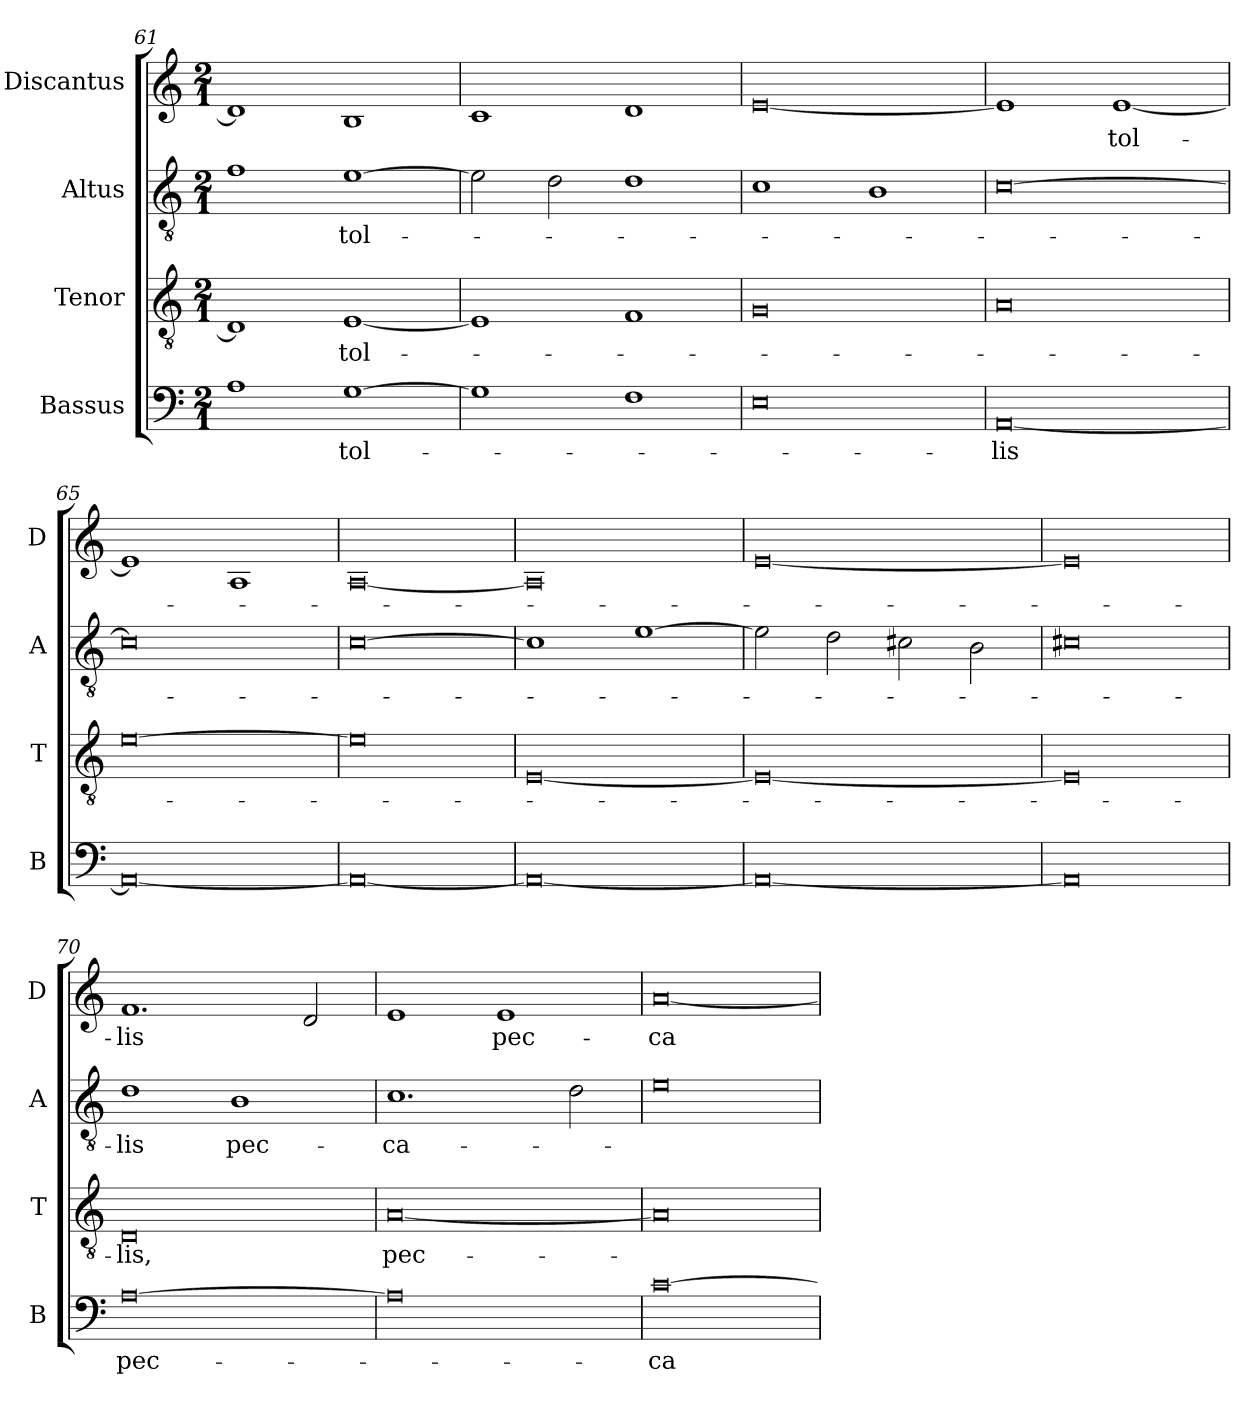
**kern	**text	**kern	**text	**kern	**text	**kern	**text
*part4	*part4	*part3	*part3	*part2	*part2	*part1	*part1
*staff4	*staff4	*staff3	*staff3	*staff2	*staff2	*staff1	*staff1
*I"Bassus	*	*I"Tenor	*	*I"Altus	*	*I"Discantus	*
*I'B	*	*I'T	*	*I'A	*	*I'D	*
*clefF4	*	*clefGv2	*	*clefGv2	*	*clefG2	*
*k[]	*	*k[]	*	*k[]	*	*k[]	*
*M2/1	*	*M2/1	*	*M2/1	*	*M2/1	*
=61	=61	=61	=61	=61	=61	=61	=61
1A	.	1D]	.	1f	.	1d]	.
[1G	tol-	[1E	tol-	[1e	tol-	1B	.
=62	=62	=62	=62	=62	=62	=62	=62
1G]	.	1E]	.	2e]	.	1c	.
.	.	.	.	2d	.	.	.
1F	.	1F	.	1d	.	1d	.
=63	=63	=63	=63	=63	=63	=63	=63
0E	.	0G	.	1c	.	[0e	.
.	.	.	.	1B	.	.	.
=64	=64	=64	=64	=64	=64	=64	=64
[0AA	-lis	0A	.	[0c	.	1e]	.
.	.	.	.	.	.	[1e	tol-
=65	=65	=65	=65	=65	=65	=65	=65
0AA_	.	[0e	.	0c]	.	1e]	.
.	.	.	.	.	.	1A	.
=66	=66	=66	=66	=66	=66	=66	=66
0AA_	.	0e]	.	[0c	.	[0A	.
=67	=67	=67	=67	=67	=67	=67	=67
0AA_	.	[0E	.	1c]	.	0A]	.
.	.	.	.	[1e	.	.	.
=68	=68	=68	=68	=68	=68	=68	=68
0AA_	.	0E_	.	2e]	.	[0e	.
.	.	.	.	2d	.	.	.
.	.	.	.	2c#X	.	.	.
.	.	.	.	2B	.	.	.
=69	=69	=69	=69	=69	=69	=69	=69
0AA]	.	0E]	.	0c#X	.	0e]	.
=70	=70	=70	=70	=70	=70	=70	=70
[0A	pec-	0D	-lis,	1d	-lis	1.f	-lis
.	.	.	.	1B	pec-	.	.
.	.	.	.	.	.	2d	.
=71	=71	=71	=71	=71	=71	=71	=71
0A]	.	[0A	pec-	1.c	-ca-	1e	.
.	.	.	.	.	.	1e	pec-
.	.	.	.	2d	.	.	.
=72	=72	=72	=72	=72	=72	=72	=72
[0c	-ca-	0A]	.	0e	.	[0a	-ca-
=	=	=	=	=	=	=	=
*-	*-	*-	*-	*-	*-	*-	*-
